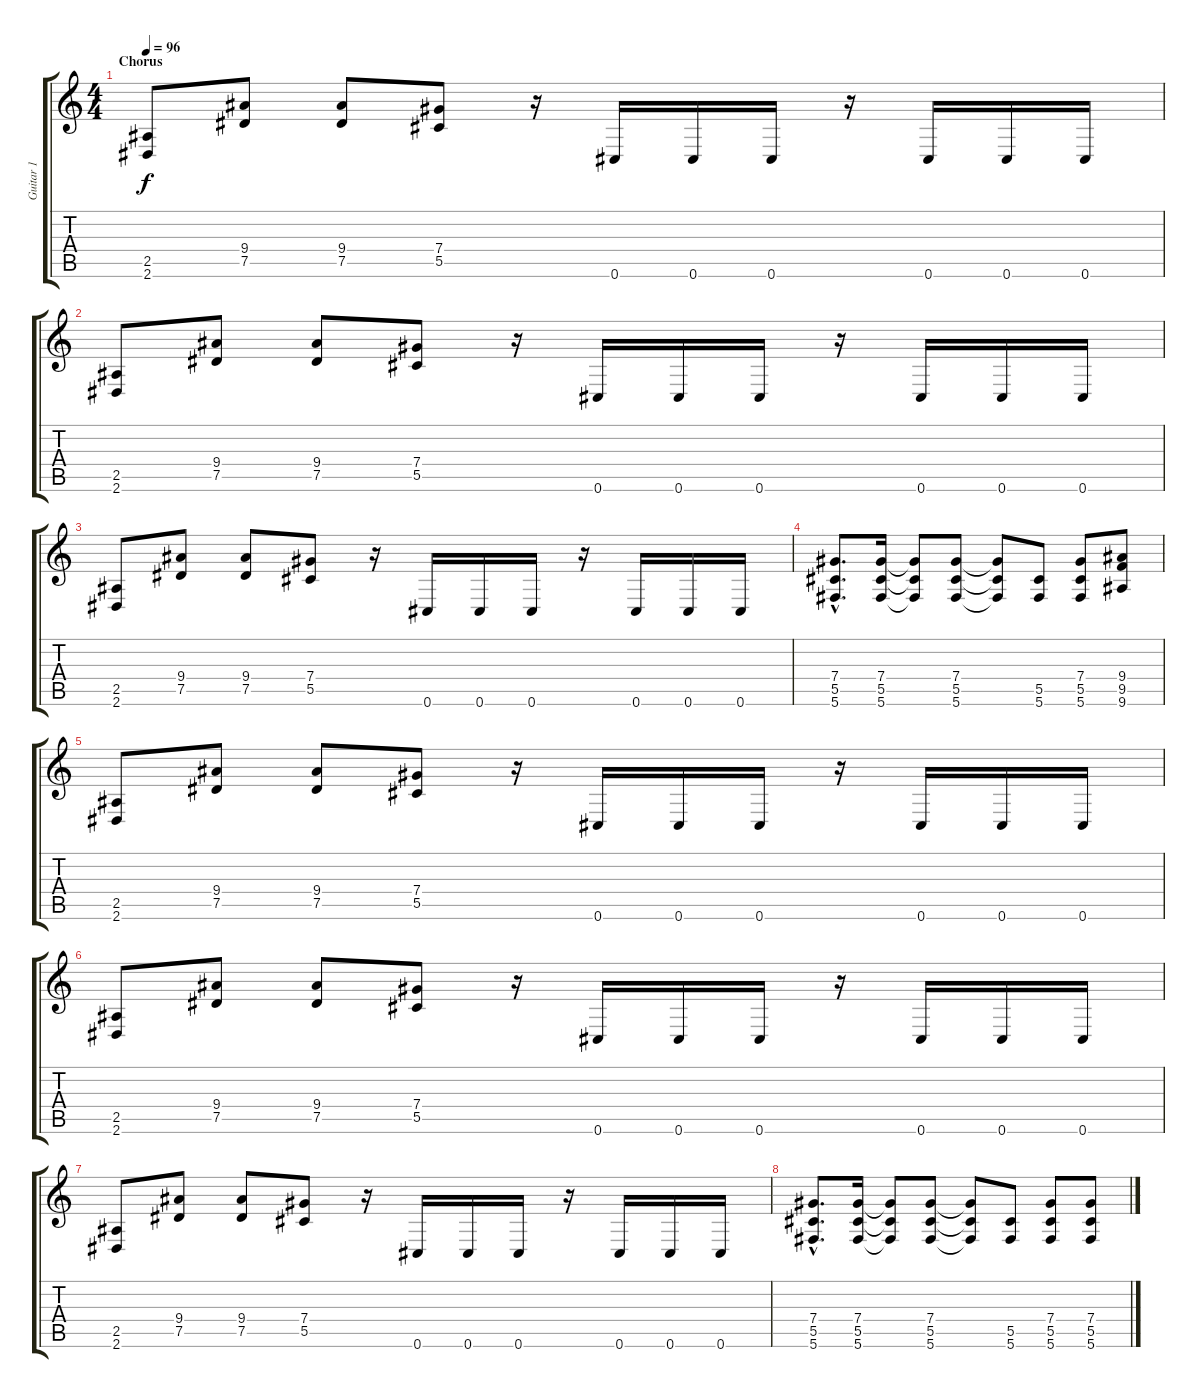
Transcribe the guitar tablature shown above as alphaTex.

\track ("Guitar 1" "Guitar 1") {instrument distortionguitar}
\staff {score tabs}
\tuning (Eb4 Bb3 Gb3 Db3 Ab2 Db2) {hide}
\ts (4 4)
\section ("" "Chorus")
\tempo 96
\clef g2
\ks c
(2.5 2.6).8{dy f} (9.4 7.5).8 (9.4 7.5).8 (7.4 5.5).8 r.16 0.6.16 0.6.16 0.6.16 r.16 0.6.16 0.6.16 0.6.16 |
(2.5 2.6).8 (9.4 7.5).8 (9.4 7.5).8 (7.4 5.5).8 r.16 0.6.16 0.6.16 0.6.16 r.16 0.6.16 0.6.16 0.6.16 |
(2.5 2.6).8 (9.4 7.5).8 (9.4 7.5).8 (7.4 5.5).8 r.16 0.6.16 0.6.16 0.6.16 r.16 0.6.16 0.6.16 0.6.16 |
(7.4{hac} 5.5{hac} 5.6{hac}).8{d} (7.4 5.5 5.6).16 (7.4{t} 5.5{t} 5.6{t}).8 (7.4 5.5 5.6).8 (7.4{t} 5.5{t} 5.6{t}).8 (5.5 5.6).8 (7.4 5.5 5.6).8 (9.4 9.5 9.6).8 |
(2.5 2.6).8 (9.4 7.5).8 (9.4 7.5).8 (7.4 5.5).8 r.16 0.6.16 0.6.16 0.6.16 r.16 0.6.16 0.6.16 0.6.16 |
(2.5 2.6).8 (9.4 7.5).8 (9.4 7.5).8 (7.4 5.5).8 r.16 0.6.16 0.6.16 0.6.16 r.16 0.6.16 0.6.16 0.6.16 |
(2.5 2.6).8 (9.4 7.5).8 (9.4 7.5).8 (7.4 5.5).8 r.16 0.6.16 0.6.16 0.6.16 r.16 0.6.16 0.6.16 0.6.16 |
(7.4{hac} 5.5{hac} 5.6{hac}).8{d} (7.4 5.5 5.6).16 (7.4{t} 5.5{t} 5.6{t}).8 (7.4 5.5 5.6).8 (7.4{t} 5.5{t} 5.6{t}).8 (5.5 5.6).8 (7.4 5.5 5.6).8 (7.4 5.5 5.6).8
